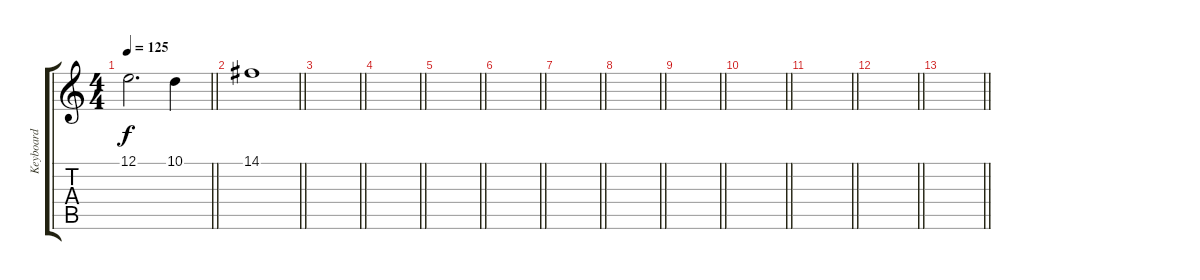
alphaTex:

\track ("Keyboard" "Keyboard") {instrument flute}
\staff {score tabs}
\tuning (E4 B3 G3 D3 A2 E2) {hide}
\ts (4 4)
\tempo 125
\clef g2
\barLineRight lightlight
\ks c
12.1{t}.2{d dy f} 10.1.4 |
\section ("" "")
\barLineRight lightlight
14.1.1 |
\barLineRight lightlight
|
\barLineRight lightlight
|
\barLineRight lightlight
|
\barLineRight lightlight
|
\barLineRight lightlight
|
\barLineRight lightlight
|
\barLineRight lightlight
|
\barLineRight lightlight
|
\barLineRight lightlight
|
\barLineRight lightlight
|
\barLineRight lightlight
